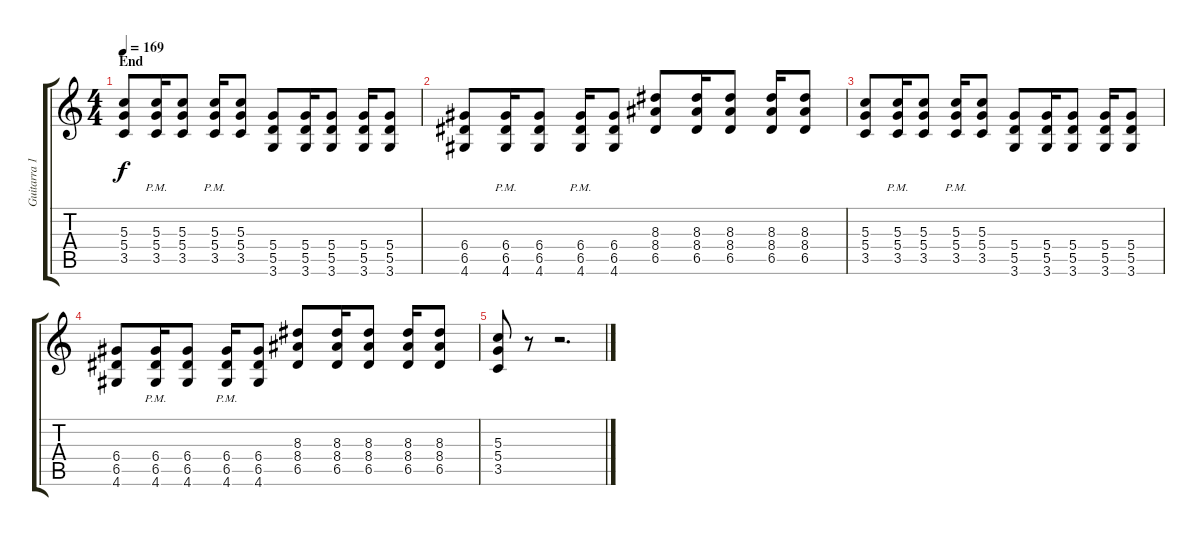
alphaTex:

\track ("Guitarra 1 - Mathias" "Guitarra 1") {instrument distortionguitar}
\staff {score tabs}
\tuning (E4 B3 G3 D3 A2 E2) {hide}
\ts (4 4)
\section ("" "End")
\tempo 169
\clef g2
\ks c
(5.3 5.4 3.5).8{dy f} (5.3{pm} 5.4{pm} 3.5{pm}).16 (5.3 5.4 3.5).8 (5.3 5.4{pm} 3.5{pm}).16 (5.3 5.4 3.5).8 (5.4 5.5 3.6).8 (5.4 5.5 3.6).16 (5.4 5.5 3.6).8 (5.4 5.5 3.6).16 (5.4 5.5 3.6).8 |
(6.4 6.5 4.6).8 (6.4{pm} 6.5 4.6).16 (6.4 6.5 4.6).8 (6.4{pm} 6.5{pm} 4.6).16 (6.4 6.5 4.6).8 (8.3 8.4 6.5).8 (8.3 8.4 6.5).16 (8.3 8.4 6.5).8 (8.3 8.4 6.5).16 (8.3 8.4 6.5).8 |
(5.3 5.4 3.5).8 (5.3{pm} 5.4{pm} 3.5{pm}).16 (5.3 5.4 3.5).8 (5.3 5.4{pm} 3.5{pm}).16 (5.3 5.4 3.5).8 (5.4 5.5 3.6).8 (5.4 5.5 3.6).16 (5.4 5.5 3.6).8 (5.4 5.5 3.6).16 (5.4 5.5 3.6).8 |
(6.4 6.5 4.6).8 (6.4{pm} 6.5 4.6).16 (6.4 6.5 4.6).8 (6.4{pm} 6.5{pm} 4.6).16 (6.4 6.5 4.6).8 (8.3 8.4 6.5).8 (8.3 8.4 6.5).16 (8.3 8.4 6.5).8 (8.3 8.4 6.5).16 (8.3 8.4 6.5).8 |
(5.3 5.4 3.5).8 r.8 r.2{d}
